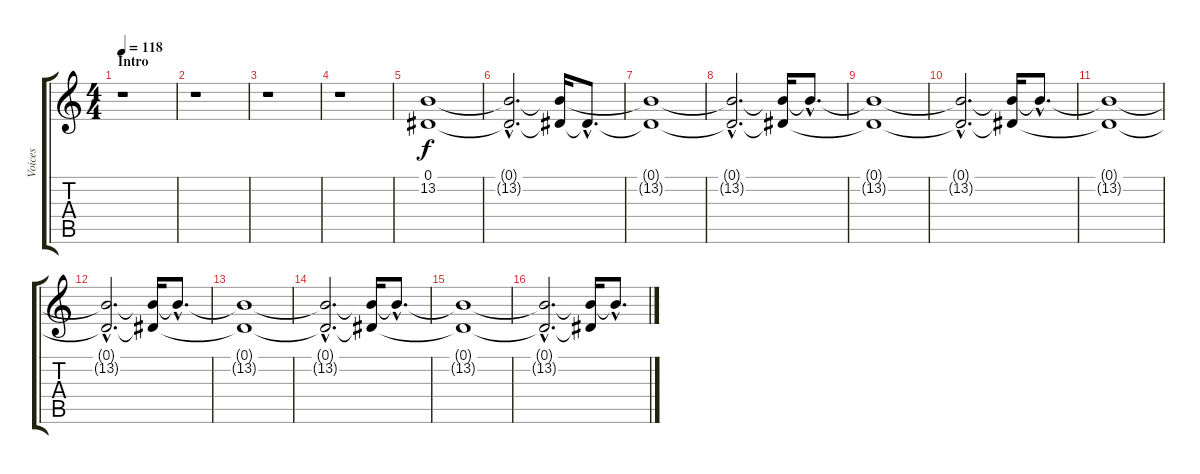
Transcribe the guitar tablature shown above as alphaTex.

\track ("Voices" "Voices") {instrument lead6voice}
\staff {score tabs}
\tuning (Eb4 Bb3 Gb3 Db3 Ab2 Eb2) {hide}
\ts (4 4)
\section ("" "Intro")
\tempo 118
\tempo 130
\tempo 118
\clef g2
\ks c
r.1{dy f instrument lead6voice} |
r.1 |
r.1 |
r.1 |
(0.1 13.2).1{volume 3} |
(0.1{hac t} 13.2{hac t}).2{d volume 0} (0.1{t} 13.2{t}).16 0.1{hac t}.8{d volume 5} |
(0.1{t} 13.2{t}).1 |
(0.1{hac t} 13.2{hac t}).2{d volume 0} (0.1{t} 13.2{t}).16 13.2{hac t}.8{d volume 7} |
(0.1{t} 13.2{t}).1 |
(0.1{hac t} 13.2{hac t}).2{d volume 0} (0.1{t} 13.2{t}).16 13.2{hac t}.8{d volume 9} |
(0.1{t} 13.2{t}).1 |
(0.1{hac t} 13.2{hac t}).2{d volume 0} (0.1{t} 13.2{t}).16 13.2{hac t}.8{d volume 9} |
(0.1{t} 13.2{t}).1 |
(0.1{hac t} 13.2{hac t}).2{d volume 0} (0.1{t} 13.2{t}).16 13.2{hac t}.8{d volume 9} |
(0.1{t} 13.2{t}).1 |
(0.1{hac t} 13.2{hac t}).2{d volume 0} (0.1{t} 13.2{t}).16 13.2{hac t}.8{d volume 9}
